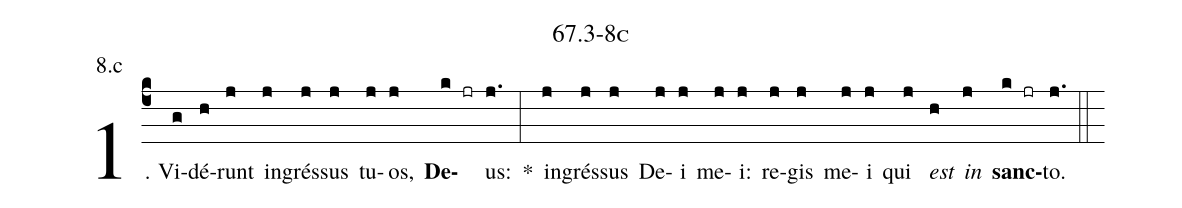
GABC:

name: 67.3-8c;
annotation: 8.c;
%%
(c4)1. Vi(g)dé(h)runt(j) in(j)grés(j)sus(j) tu(j)os,(j) <b>De</b>(k jr)us:(j.) *(:) in(j)grés(j)sus(j) De(j)i(j) me(j)i:(j) re(j)gis(j) me(j)i(j) qui(j) <i>est</i>(h) <i>in</i>(j) <b>sanc</b>(k jr)to.(j.) (::)


%E(j) u(j) o(h) u(j) a(k) e.(j.) (::)
